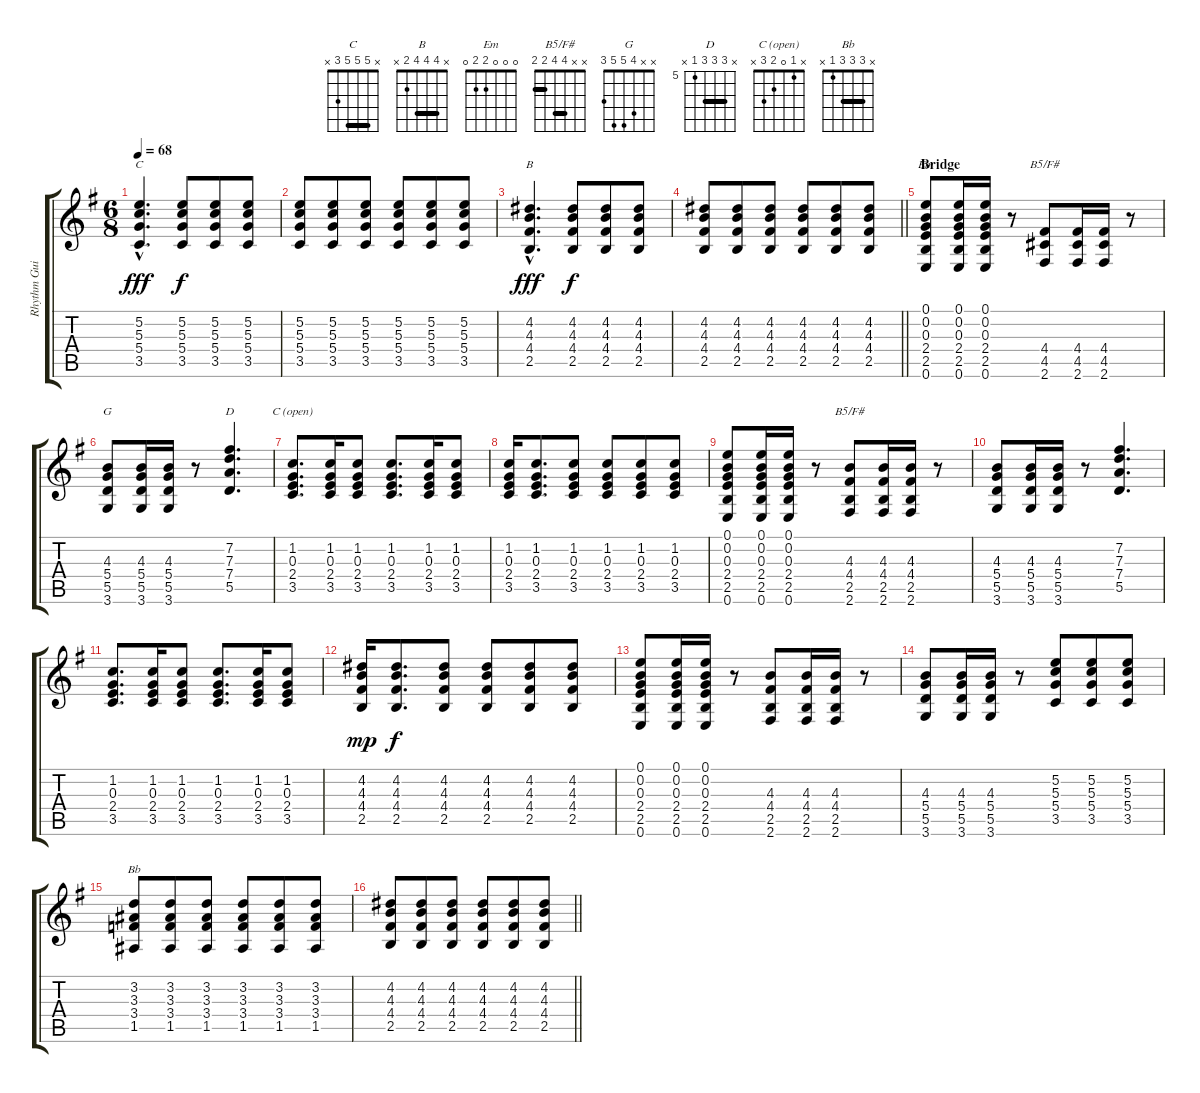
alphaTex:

\track ("Rhythm Guitar (Rune Kjeldsen)" "Rhythm Gui") {instrument acousticguitarsteel}
\staff {score tabs}
\tuning (E4 B3 G3 D3 A2 E2) {hide}
\chord ("C" x 5 5 5 3 x) {barre 5}
\chord ("B" x 4 4 4 2 x) {barre 4}
\chord ("Em" 0 0 0 2 2 0)
\chord ("B5/F#" x x 4 4 2 2) {barre 2}
\chord ("G" x x 4 5 5 3)
\chord ("D" x 7 7 7 5 x) {firstfret 5 barre 7}
\chord ("C (open)" x 1 0 2 3 x)
\chord ("B5/F#" x x 4 4 2 2) {barre (2 4)}
\chord ("Bb" x 3 3 3 1 x) {barre 3}
\ts (6 8)
\tempo 68
\clef g2
\ks eminor
(5.2{hac} 5.3{hac} 5.4{hac} 3.5{hac}).4{d ch "C" dy fff} (5.2 5.3 5.4 3.5).8{dy f} (5.2 5.3 5.4 3.5).8 (5.2 5.3 5.4 3.5).8 |
(5.2 5.3 5.4 3.5).8 (5.2 5.3 5.4 3.5).8 (5.2 5.3 5.4 3.5).8 (5.2 5.3 5.4 3.5).8 (5.2 5.3 5.4 3.5).8 (5.2 5.3 5.4 3.5).8 |
(4.2{hac} 4.3{hac} 4.4{hac} 2.5{hac}).4{d ch "B" dy fff} (4.2 4.3 4.4 2.5).8{dy f} (4.2 4.3 4.4 2.5).8 (4.2 4.3 4.4 2.5).8 |
\barLineRight lightlight
(4.2 4.3 4.4 2.5).8 (4.2 4.3 4.4 2.5).8 (4.2 4.3 4.4 2.5).8 (4.2 4.3 4.4 2.5).8 (4.2 4.3 4.4 2.5).8 (4.2 4.3 4.4 2.5).8 |
\section ("" "Bridge")
(0.1 0.2 0.3 2.4 2.5 0.6).8{ch "Em"} (0.1 0.2 0.3 2.4 2.5 0.6).16 (0.1 0.2 0.3 2.4 2.5 0.6).16 r.8 (4.4 4.5 2.6).8{ch "B5/F#"} (4.4 4.5 2.6).16 (4.4 4.5 2.6).16 r.8 |
(4.3 5.4 5.5 3.6).8{ch "G"} (4.3 5.4 5.5 3.6).16 (4.3 5.4 5.5 3.6).16 r.8 (7.2 7.3 7.4 5.5).4{d ch "D"} |
(1.2 0.3 2.4 3.5).8{d ch "C (open)"} (1.2 0.3 2.4 3.5).16 (1.2 0.3 2.4 3.5).8 (1.2 0.3 2.4 3.5).8{d} (1.2 0.3 2.4 3.5).16 (1.2 0.3 2.4 3.5).8 |
(1.2 0.3 2.4 3.5).16 (1.2 0.3 2.4 3.5).8{d} (1.2 0.3 2.4 3.5).8 (1.2 0.3 2.4 3.5).8 (1.2 0.3 2.4 3.5).8 (1.2 0.3 2.4 3.5).8 |
(0.1 0.2 0.3 2.4 2.5 0.6).8 (0.1 0.2 0.3 2.4 2.5 0.6).16 (0.1 0.2 0.3 2.4 2.5 0.6).16 r.8 (4.3 4.4 2.5 2.6).8{ch "B5/F#"} (4.3 4.4 2.5 2.6).16 (4.3 4.4 2.5 2.6).16 r.8 |
(4.3 5.4 5.5 3.6).8 (4.3 5.4 5.5 3.6).16 (4.3 5.4 5.5 3.6).16 r.8 (7.2 7.3 7.4 5.5).4{d} |
(1.2 0.3 2.4 3.5).8{d} (1.2 0.3 2.4 3.5).16 (1.2 0.3 2.4 3.5).8 (1.2 0.3 2.4 3.5).8{d} (1.2 0.3 2.4 3.5).16 (1.2 0.3 2.4 3.5).8 |
(4.2 4.3 4.4 2.5).16{dy mp} (4.2 4.3 4.4 2.5).8{d dy f} (4.2 4.3 4.4 2.5).8 (4.2 4.3 4.4 2.5).8 (4.2 4.3 4.4 2.5).8 (4.2 4.3 4.4 2.5).8 |
(0.1 0.2 0.3 2.4 2.5 0.6).8 (0.1 0.2 0.3 2.4 2.5 0.6).16 (0.1 0.2 0.3 2.4 2.5 0.6).16 r.8 (4.3 4.4 2.5 2.6).8 (4.3 4.4 2.5 2.6).16 (4.3 4.4 2.5 2.6).16 r.8 |
(4.3 5.4 5.5 3.6).8 (4.3 5.4 5.5 3.6).16 (4.3 5.4 5.5 3.6).16 r.8 (5.2 5.3 5.4 3.5).8 (5.2 5.3 5.4 3.5).8 (5.2 5.3 5.4 3.5).8 |
(3.2 3.3 3.4 1.5).8{ch "Bb"} (3.2 3.3 3.4 1.5).8 (3.2 3.3 3.4 1.5).8 (3.2 3.3 3.4 1.5).8 (3.2 3.3 3.4 1.5).8 (3.2 3.3 3.4 1.5).8 |
\barLineRight lightlight
(4.2 4.3 4.4 2.5).8 (4.2 4.3 4.4 2.5).8 (4.2 4.3 4.4 2.5).8 (4.2 4.3 4.4 2.5).8 (4.2 4.3 4.4 2.5).8 (4.2 4.3 4.4 2.5).8
